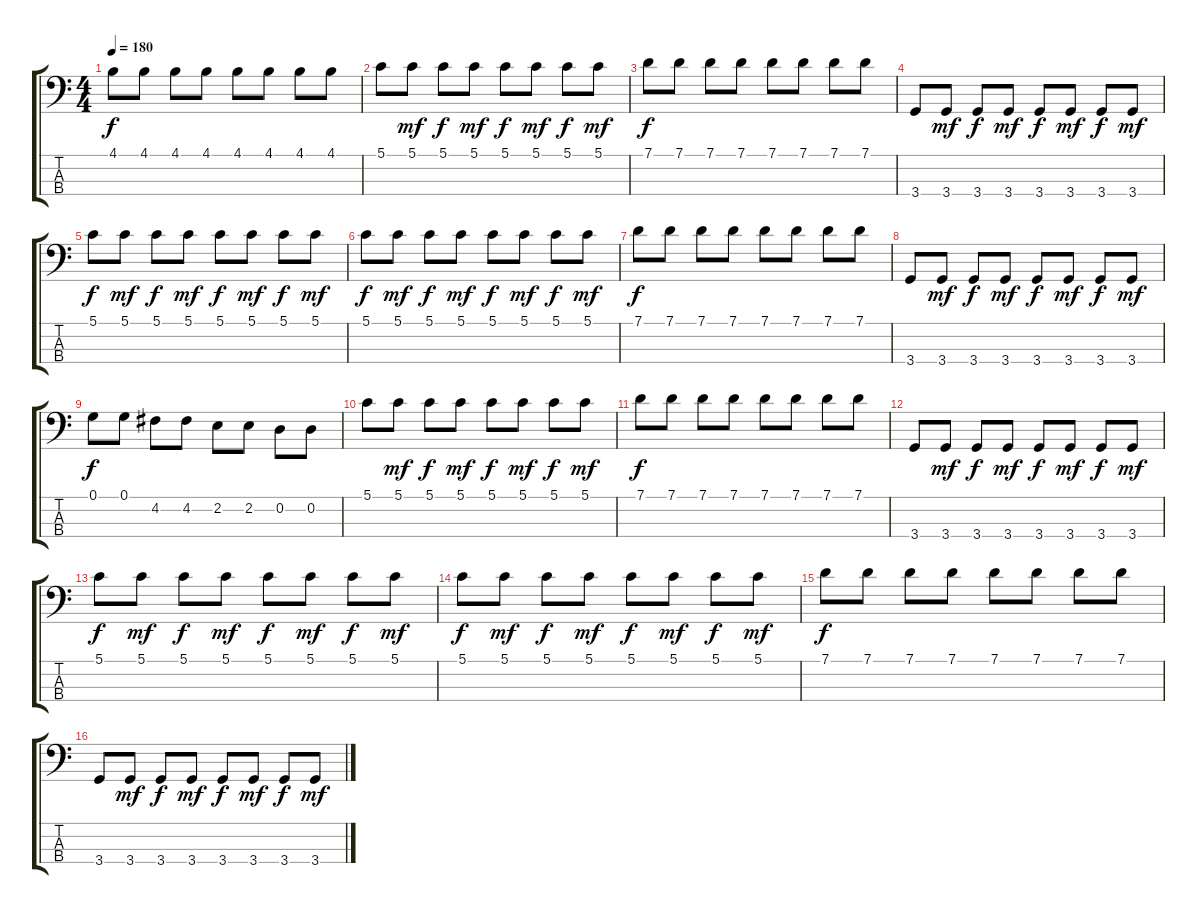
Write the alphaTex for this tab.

\track "" {instrument electricbasspick}
\staff {score tabs}
\tuning (G2 D2 A1 E1) {hide}
\ts (4 4)
\tempo 180
\clef f4
\ks c
4.1.8{dy f} 4.1.8 4.1.8 4.1.8 4.1.8 4.1.8 4.1.8 4.1.8 |
5.1.8 5.1.8{dy mf} 5.1.8{dy f} 5.1.8{dy mf} 5.1.8{dy f} 5.1.8{dy mf} 5.1.8{dy f} 5.1.8{dy mf} |
7.1.8{dy f} 7.1.8 7.1.8 7.1.8 7.1.8 7.1.8 7.1.8 7.1.8 |
3.4.8 3.4.8{dy mf} 3.4.8{dy f} 3.4.8{dy mf} 3.4.8{dy f} 3.4.8{dy mf} 3.4.8{dy f} 3.4.8{dy mf} |
5.1.8{dy f} 5.1.8{dy mf} 5.1.8{dy f} 5.1.8{dy mf} 5.1.8{dy f} 5.1.8{dy mf} 5.1.8{dy f} 5.1.8{dy mf} |
5.1.8{dy f} 5.1.8{dy mf} 5.1.8{dy f} 5.1.8{dy mf} 5.1.8{dy f} 5.1.8{dy mf} 5.1.8{dy f} 5.1.8{dy mf} |
7.1.8{dy f} 7.1.8 7.1.8 7.1.8 7.1.8 7.1.8 7.1.8 7.1.8 |
3.4.8 3.4.8{dy mf} 3.4.8{dy f} 3.4.8{dy mf} 3.4.8{dy f} 3.4.8{dy mf} 3.4.8{dy f} 3.4.8{dy mf} |
0.1.8{dy f} 0.1.8 4.2.8 4.2.8 2.2.8 2.2.8 0.2.8 0.2.8 |
5.1.8 5.1.8{dy mf} 5.1.8{dy f} 5.1.8{dy mf} 5.1.8{dy f} 5.1.8{dy mf} 5.1.8{dy f} 5.1.8{dy mf} |
7.1.8{dy f} 7.1.8 7.1.8 7.1.8 7.1.8 7.1.8 7.1.8 7.1.8 |
3.4.8 3.4.8{dy mf} 3.4.8{dy f} 3.4.8{dy mf} 3.4.8{dy f} 3.4.8{dy mf} 3.4.8{dy f} 3.4.8{dy mf} |
5.1.8{dy f} 5.1.8{dy mf} 5.1.8{dy f} 5.1.8{dy mf} 5.1.8{dy f} 5.1.8{dy mf} 5.1.8{dy f} 5.1.8{dy mf} |
5.1.8{dy f} 5.1.8{dy mf} 5.1.8{dy f} 5.1.8{dy mf} 5.1.8{dy f} 5.1.8{dy mf} 5.1.8{dy f} 5.1.8{dy mf} |
7.1.8{dy f} 7.1.8 7.1.8 7.1.8 7.1.8 7.1.8 7.1.8 7.1.8 |
3.4.8 3.4.8{dy mf} 3.4.8{dy f} 3.4.8{dy mf} 3.4.8{dy f} 3.4.8{dy mf} 3.4.8{dy f} 3.4.8{dy mf}
